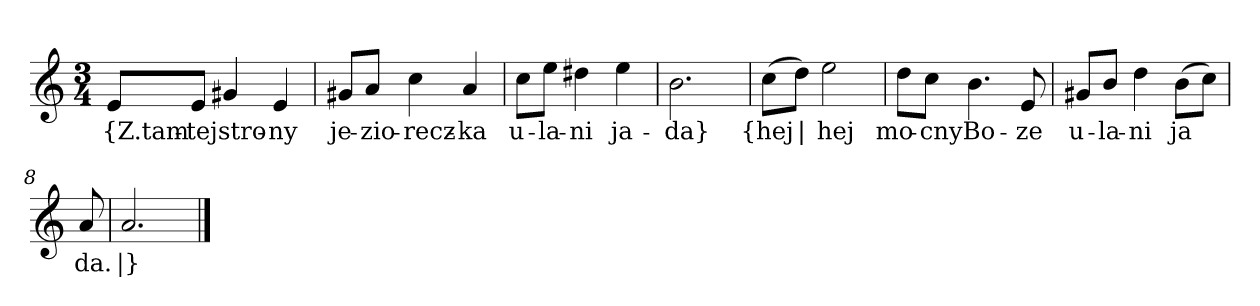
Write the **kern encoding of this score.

**kern	**text
*part1	*part1
*staff1	*staff1
*clefG2	*
*k[]	*
*a:	*
*M3/4	*
=	=
8e/L	{Z.tam-
8e/J	-tej
4g#X	stro-
4e	-ny
=2	=2
8g#X/L	je-
8a/J	-zio-
4cc	-recz-
4a	-ka
=3	=3
8cc\L	u-
8ee\J	-la-
4dd#X	-ni
4ee	ja-
=4	=4
2.b	-da}
=5y	=5y
(8cc\L	{hej
8dd\J)	|
2ee	hej
=6	=6
8dd\L	mo-
8cc\J	-cny
4.b	Bo-
8e	-ze
=7	=7
8g#X/L	u-
8b/J	-la-
4dd	-ni
(8b\L	ja
8cc\J)	--
=8y	=8y
8a	-da.
=9	=9
2.a	|}
==	==
*-	*-
